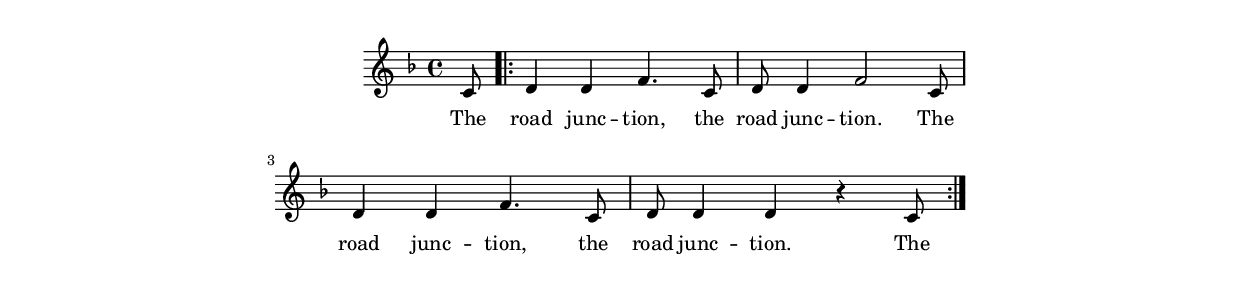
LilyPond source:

\version "2.19.45"
\paper {
	line-width = 4.6\in
}

melody = \relative c' {
  \clef treble
  \key d \minor
  \time 4/4 
  \set Score.voltaSpannerDuration = #(ly:make-moment 4/4)
	\new Voice = "words" {
			\partial 8 c8 |	
			\repeat volta 2 {
				d4 d f4. c8 | d d4 f2 c8 |
				d4 d f4. c8 | d d4 d r4 c8 |
			}
		}
}

text =  \lyricmode {
	The | road junc -- | tion, the | road junc -- tion. The
	road junc -- | tion, the | road junc -- tion. The
}

\score {
  <<
    \new Staff  {
    	\new Voice = "one" { \melody }
  	}
    \new Lyrics \lyricsto "words" \text
  >>
  \layout { 
   #(layout-set-staff-size 16)
   }
  \midi { }
}